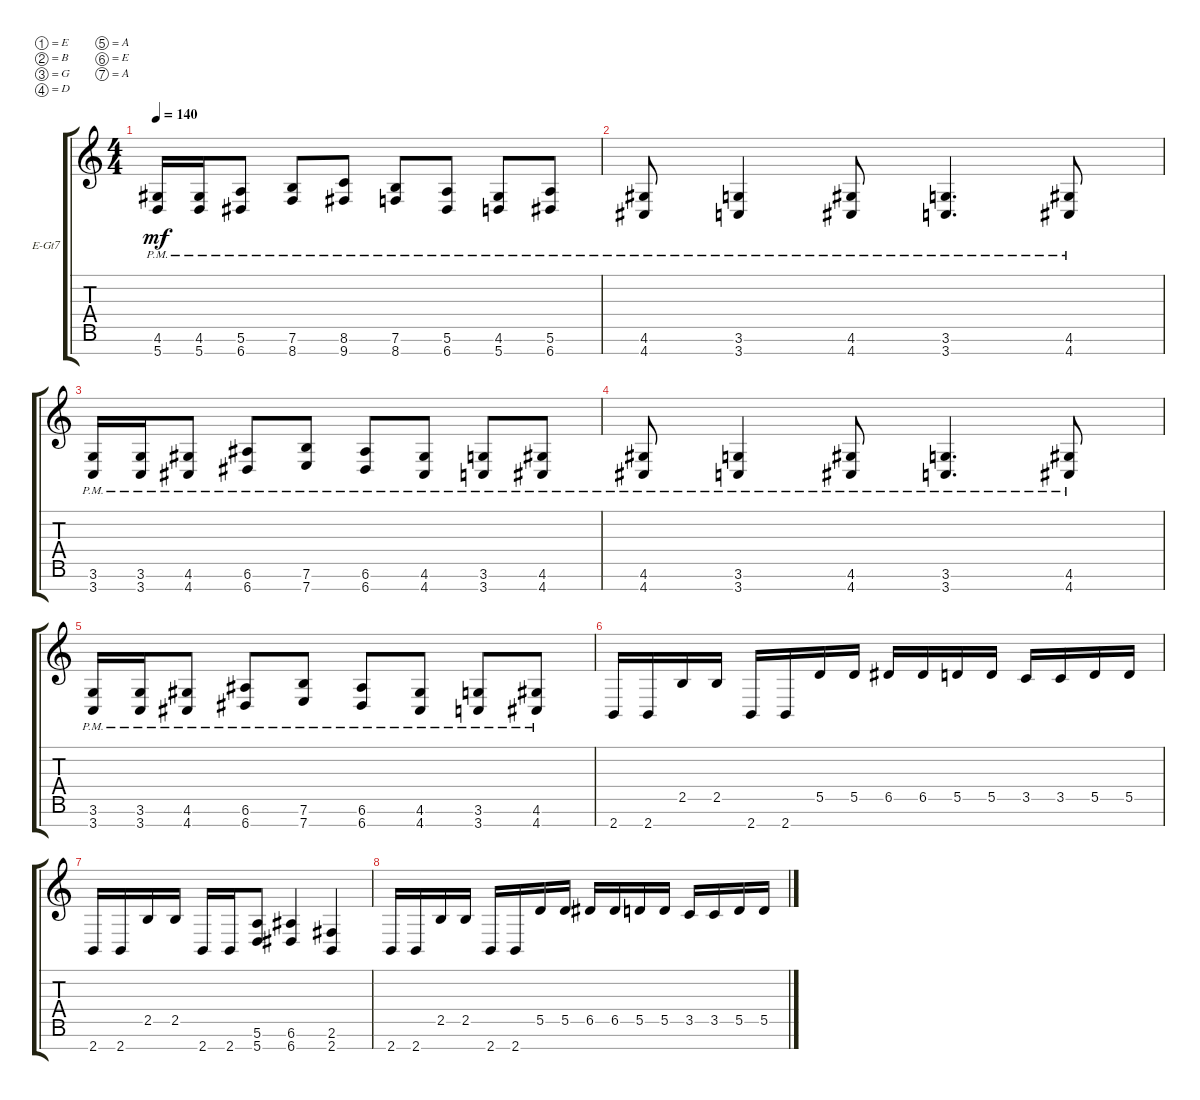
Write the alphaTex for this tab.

\defaultSystemsLayout 4
\bracketExtendMode groupsimilarinstruments
\firstSystemTrackNameOrientation horizontal
\otherSystemsTrackNameOrientation horizontal
\track ("Electric Guitar" "E-Gt7") {instrument overdrivenguitar}
\staff {score tabs}
\tuning (E4 B3 G3 D3 A2 E2 A1)
\ts (4 4)
\tempo 140
\clef g2
\ks c
(5.7{pm} 4.6{pm}).16{dy mf} (5.7{pm} 4.6{pm}).16 (6.7{pm} 5.6{pm}).8 (8.7{pm} 7.6{pm}).8 (9.7{pm} 8.6{pm}).8 (8.7{pm} 7.6{pm}).8 (6.7{pm} 5.6{pm}).8 (5.7{pm} 4.6{pm}).8 (6.7{pm} 5.6{pm}).8 |
(4.7{pm} 4.6{pm}).8 (3.7{pm} 3.6{pm}).4 (4.7{pm} 4.6{pm}).8 (3.7{pm} 3.6{pm}).4{d} (4.7{pm} 4.6{pm}).8 |
(3.7{pm} 3.6{pm}).16 (3.7{pm} 3.6{pm}).16 (4.7{pm} 4.6{pm}).8 (6.7{pm} 6.6{pm}).8 (7.7{pm} 7.6{pm}).8 (6.7{pm} 6.6{pm}).8 (4.7{pm} 4.6{pm}).8 (3.7{pm} 3.6{pm}).8 (4.7{pm} 4.6{pm}).8 |
(4.7{pm} 4.6{pm}).8 (3.7{pm} 3.6{pm}).4 (4.7{pm} 4.6{pm}).8 (3.7{pm} 3.6{pm}).4{d} (4.7{pm} 4.6{pm}).8 |
(3.7{pm} 3.6{pm}).16 (3.7{pm} 3.6{pm}).16 (4.7{pm} 4.6{pm}).8 (6.7{pm} 6.6{pm}).8 (7.7{pm} 7.6{pm}).8 (6.7{pm} 6.6{pm}).8 (4.7{pm} 4.6{pm}).8 (3.7{pm} 3.6{pm}).8 (4.7{pm} 4.6{pm}).8 |
2.7.16 2.7.16 2.5.16 2.5.16 2.7.16 2.7.16 5.5.16 5.5.16 6.5.16 6.5.16 5.5.16 5.5.16 3.5.16 3.5.16 5.5.16 5.5.16 |
2.7.16 2.7.16 2.5.16 2.5.16 2.7.16 2.7.16 (5.7 5.6).8 (6.7 6.6).4 (2.7 2.6).4 |
2.7.16 2.7.16 2.5.16 2.5.16 2.7.16 2.7.16 5.5.16 5.5.16 6.5.16 6.5.16 5.5.16 5.5.16 3.5.16 3.5.16 5.5.16 5.5.16
